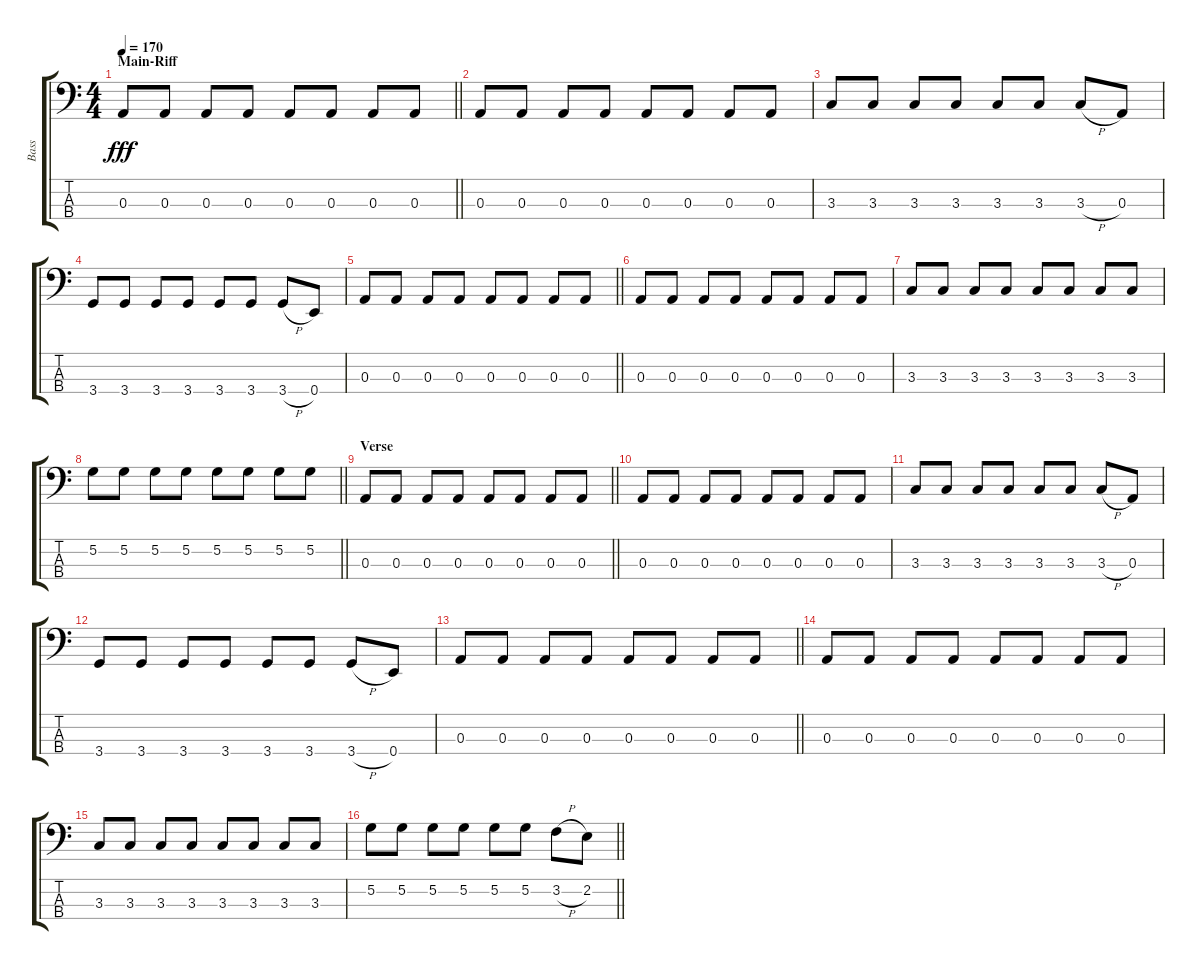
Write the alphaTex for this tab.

\track ("Bass" "Bass") {instrument electricbasspick}
\staff {score tabs}
\tuning (G2 D2 A1 E1) {hide}
\ts (4 4)
\section ("" "Main-Riff")
\tempo 170
\clef f4
\barLineRight lightlight
\ks c
0.3.8{dy fff} 0.3.8 0.3.8 0.3.8 0.3.8 0.3.8 0.3.8 0.3.8 |
0.3.8 0.3.8 0.3.8 0.3.8 0.3.8 0.3.8 0.3.8 0.3.8 |
3.3.8 3.3.8 3.3.8 3.3.8 3.3.8 3.3.8 3.3{h}.8 0.3.8 |
3.4.8 3.4.8 3.4.8 3.4.8 3.4.8 3.4.8 3.4{h}.8 0.4.8 |
\barLineRight lightlight
0.3.8 0.3.8 0.3.8 0.3.8 0.3.8 0.3.8 0.3.8 0.3.8 |
0.3.8 0.3.8 0.3.8 0.3.8 0.3.8 0.3.8 0.3.8 0.3.8 |
3.3.8 3.3.8 3.3.8 3.3.8 3.3.8 3.3.8 3.3.8 3.3.8 |
\barLineRight lightlight
5.2.8 5.2.8 5.2.8 5.2.8 5.2.8 5.2.8 5.2.8 5.2.8 |
\section ("" "Verse")
\barLineRight lightlight
0.3.8 0.3.8 0.3.8 0.3.8 0.3.8 0.3.8 0.3.8 0.3.8 |
0.3.8 0.3.8 0.3.8 0.3.8 0.3.8 0.3.8 0.3.8 0.3.8 |
3.3.8 3.3.8 3.3.8 3.3.8 3.3.8 3.3.8 3.3{h}.8 0.3.8 |
3.4.8 3.4.8 3.4.8 3.4.8 3.4.8 3.4.8 3.4{h}.8 0.4.8 |
\barLineRight lightlight
0.3.8 0.3.8 0.3.8 0.3.8 0.3.8 0.3.8 0.3.8 0.3.8 |
0.3.8 0.3.8 0.3.8 0.3.8 0.3.8 0.3.8 0.3.8 0.3.8 |
3.3.8 3.3.8 3.3.8 3.3.8 3.3.8 3.3.8 3.3.8 3.3.8 |
\barLineRight lightlight
5.2.8 5.2.8 5.2.8 5.2.8 5.2.8 5.2.8 3.2{h}.8 2.2.8
